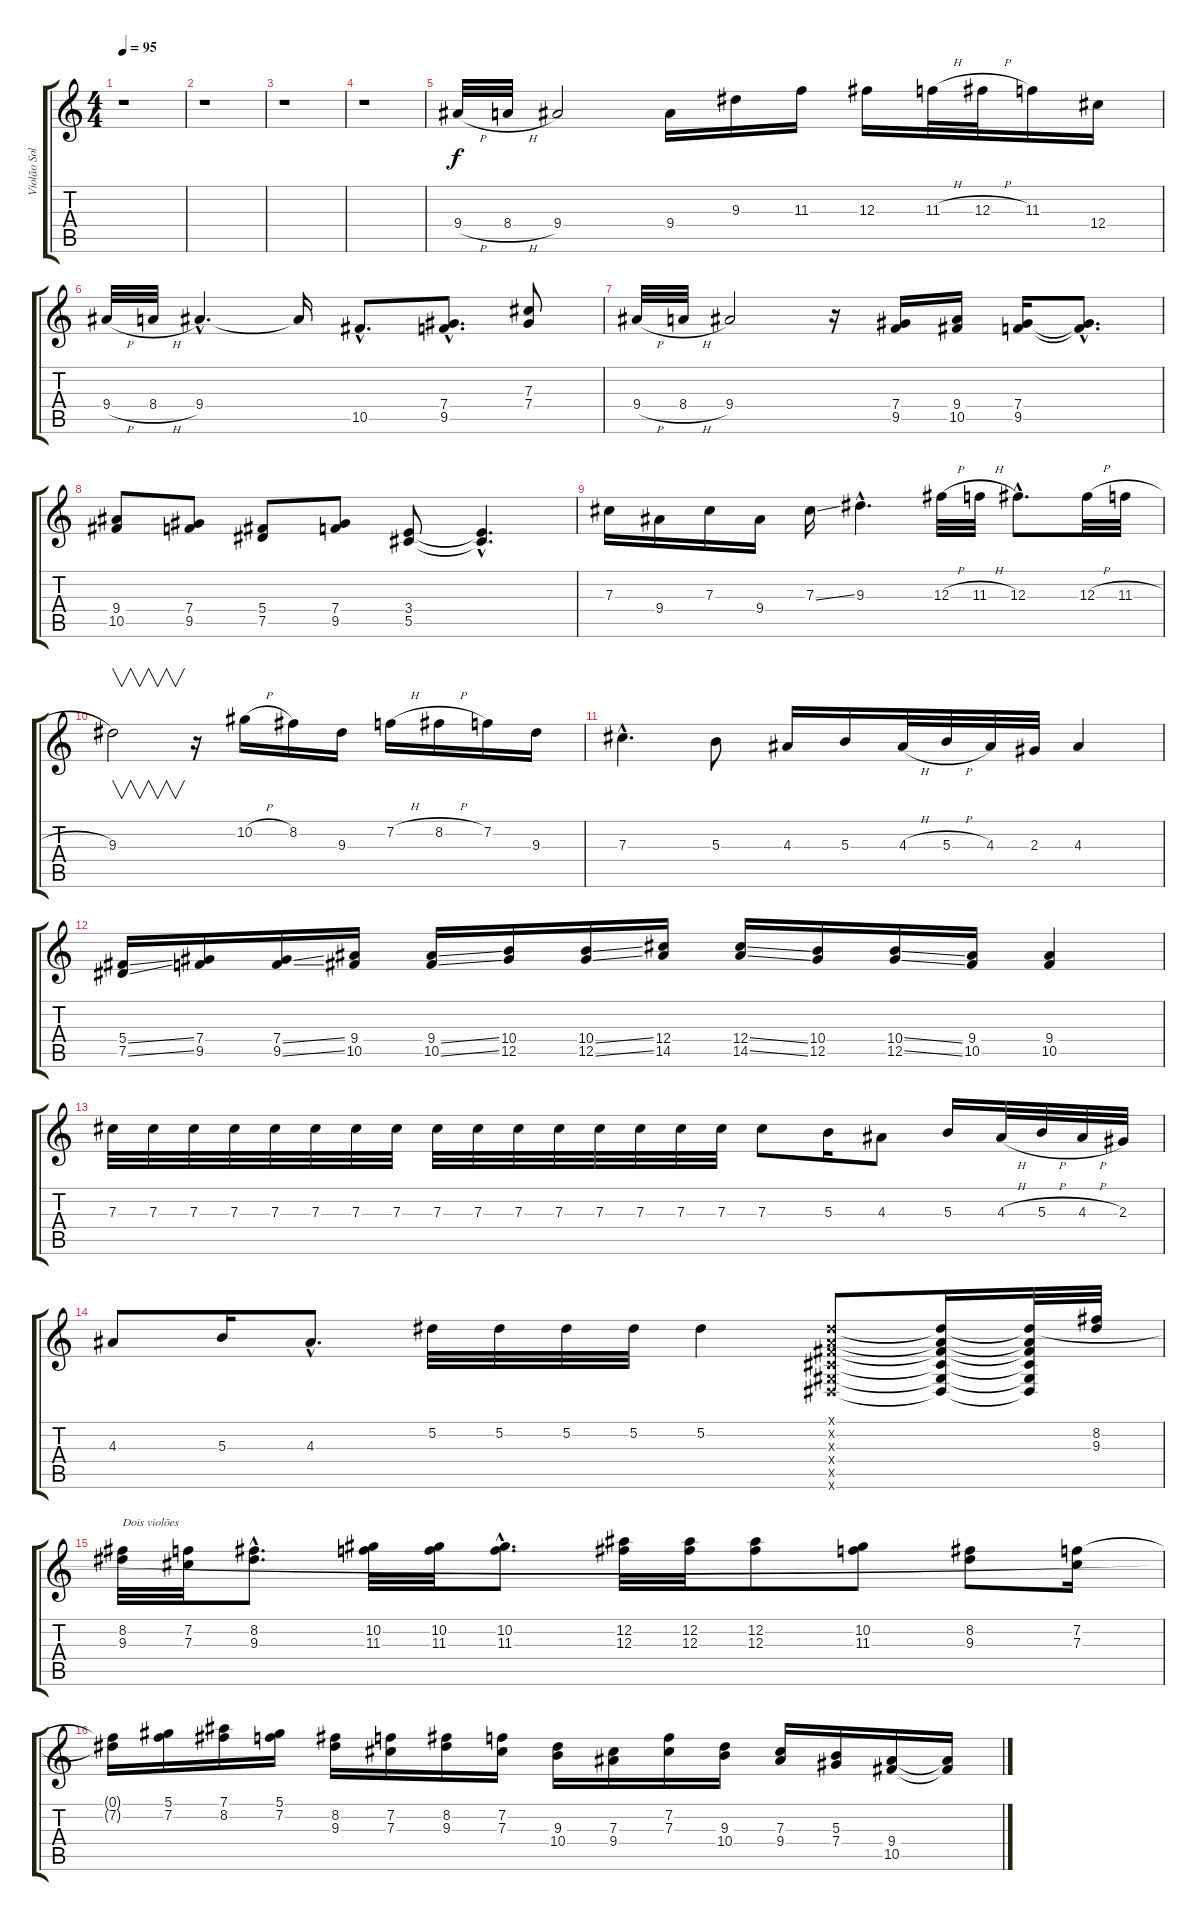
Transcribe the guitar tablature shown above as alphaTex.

\track ("Violão Solo" "Violão Sol") {instrument acousticguitarnylon}
\staff {score tabs}
\tuning (Eb4 Bb3 Gb3 Db3 Ab2 Eb2) {hide}
\ts (4 4)
\tempo 95
\clef g2
\ks c
r.1{dy f instrument acousticguitarnylon} |
r.1 |
r.1 |
r.1 |
9.4{h}.32 8.4{h}.32 9.4.2 9.4.16 9.3.16 11.3.16 12.3.16 11.3{h}.32 12.3{h}.32 11.3.16 12.4.16 |
9.4{h}.32 8.4{h}.32 9.4{hac}.4{d} 9.4{t}.16 10.5{hac}.8{d} (7.4{hac} 9.5{hac}).8{d} (7.3 7.4).8 |
9.4{h}.32 8.4{h}.32 9.4.2 r.16 (7.4 9.5).16 (9.4 10.5).16 (7.4 9.5).16 (7.4{hac t} 9.5{hac t}).8{d} |
(9.4 10.5).8 (7.4 9.5).8 (5.4 7.5).8 (7.4 9.5).8 (3.4 5.5).8 (3.4{hac t} 5.5{hac t}).4{d} |
7.3.16 9.4.16 7.3.16 9.4.16 7.3{ss}.16 9.3{hac}.4{d} 12.3{h}.32 11.3{h}.32 12.3{hac}.8{d} 12.3{h}.32 11.3{h}.32 |
9.3.2{v} r.16 10.2{h}.16 8.2.16 9.3.16 7.2{h}.16 8.2{h}.16 7.2.16 9.3.16 |
7.3{hac}.4{d} 5.3.8 4.3.16 5.3.16 4.3{h}.32 5.3{h}.32 4.3.32 2.3.32 4.3.4 |
(5.4{ss} 7.5{ss}).16 (7.4 9.5).16 (7.4{ss} 9.5{ss}).16 (9.4 10.5).16 (9.4{ss} 10.5{ss}).16 (10.4 12.5).16 (10.4{ss} 12.5{ss}).16 (12.4 14.5).16 (12.4{ss} 14.5{ss}).16 (10.4 12.5).16 (10.4{ss} 12.5{ss}).16 (9.4 10.5).16 (9.4 10.5).4 |
7.3.32 7.3.32 7.3.32 7.3.32 7.3.32 7.3.32 7.3.32 7.3.32 7.3.32 7.3.32 7.3.32 7.3.32 7.3.32 7.3.32 7.3.32 7.3.32 7.3.8 5.3.16 4.3.8 5.3.16 4.3{h}.32 5.3{h}.32 4.3{h}.32 2.3.32 |
4.3.8 5.3.16 4.3{hac}.8{d} 5.2.32 5.2.32 5.2.32 5.2.32 5.2.4 (0.1{x} 0.2{x} 0.3{x} 0.4{x} 0.5{x} 0.6{x}).8 (0.1{t} 0.2{t} 0.3{t} 0.4{t} 0.5{t} 0.6{t}).16 (0.1{t} 0.2{t} 0.3{t} 0.4{t} 0.5{t} 0.6{t}).32 (8.2 9.3).32 |
(8.2 9.3).32{txt "Dois violões"} (7.2 7.3).32 (8.2{hac} 9.3{hac}).8{d} (10.2 11.3).32 (10.2 11.3).32 (10.2{hac} 11.3{hac}).8{d} (12.2 12.3).32 (12.2 12.3).32 (12.2 12.3).8 (10.2 11.3).8 (8.2 9.3).8 (7.2 7.3).16 |
(0.1{t} 7.2{t}).16 (5.1 7.2).16 (7.1 8.2).16 (5.1 7.2).16 (8.2 9.3).16 (7.2 7.3).16 (8.2 9.3).16 (7.2 7.3).16 (9.3 10.4).16 (7.3 9.4).16 (7.2 7.3).16 (9.3 10.4).16 (7.3 9.4).16 (5.3 7.4).16 (9.4 10.5).16 (9.4{t} 10.5{t}).16
